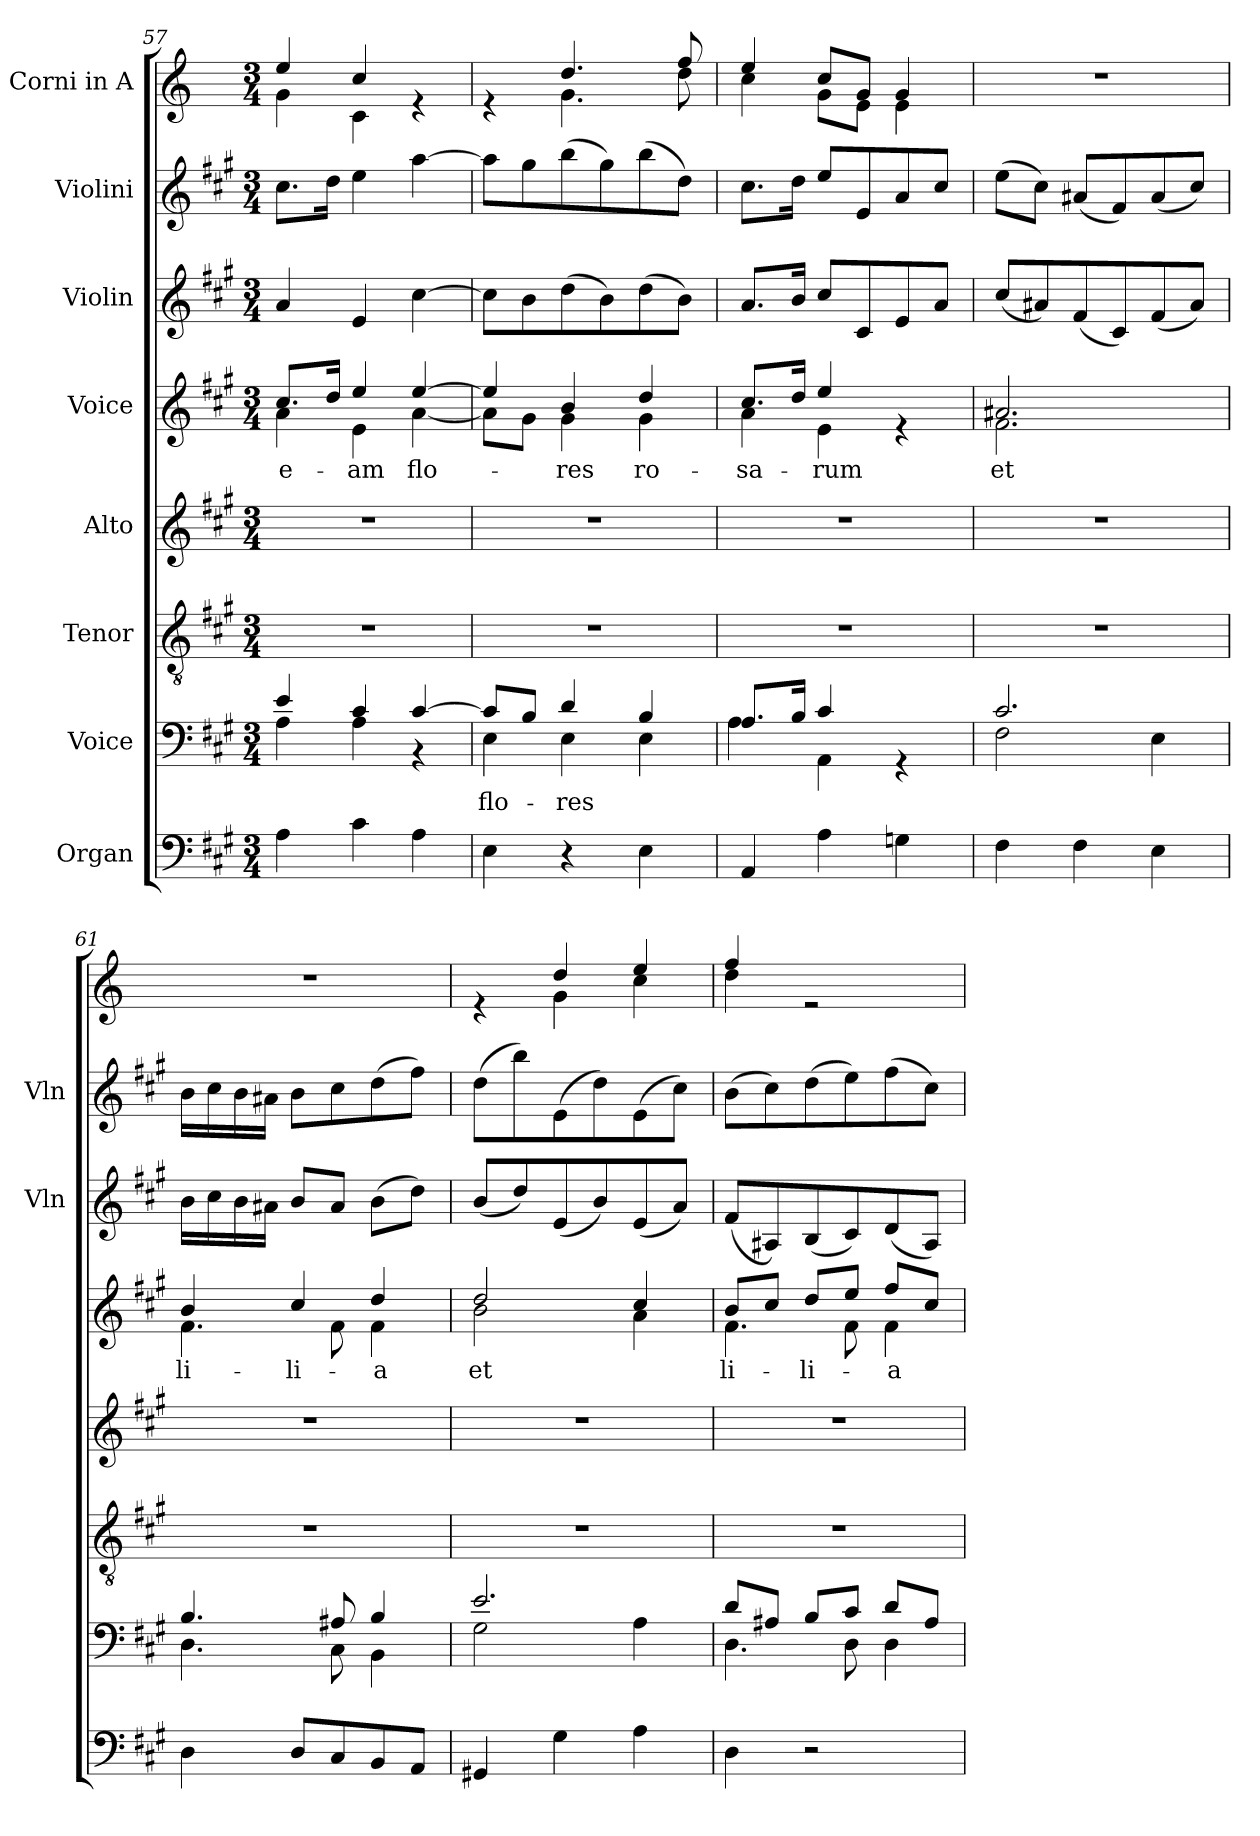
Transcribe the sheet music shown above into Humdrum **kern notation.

**kern	**kern	**text	**kern	**kern	**kern	**text	**kern	**kern	**kern
*part8	*part7	*part7	*part6	*part5	*part4	*part4	*part3	*part2	*part1
*staff8	*staff7	*staff7	*staff6	*staff5	*staff4	*staff4	*staff3	*staff2	*staff1
*I"Organ	*I"Voice	*	*I"Tenor	*I"Alto	*I"Voice	*	*I"Violin	*I"Violini	*I"Corni in A
*	*	*	*	*	*	*	*I'Vln	*I'Vln	*
*clefF4	*clefF4	*	*clefGv2	*clefG2	*clefG2	*	*clefG2	*clefG2	*clefG2
*	*	*	*	*	*	*	*	*	*ITrd2c3
*k[f#c#g#]	*k[f#c#g#]	*	*k[f#c#g#]	*k[f#c#g#]	*k[f#c#g#]	*	*k[f#c#g#]	*k[f#c#g#]	*k[f#c#g#]
*M3/4	*M3/4	*	*M3/4	*M3/4	*M3/4	*	*M3/4	*M3/4	*M3/4
=57	=57	=57	=57	=57	=57	=57	=57	=57	=57
*	*^	*	*	*	*	*	*	*	*
!	!	!	!	!	!	!	!LO:LY:b	!	!	!
*	*	*	*	*	*	*^	*	*	*	*^
4A\	4e/	4A\	.	2.r	2.r	8.cc#/L	4a\	e-	4a/	8.cc#\L	4cc#/	4e\
.	.	.	.	.	.	16dd/Jk	.	.	.	16dd\Jk	.	.
!	!	!	!	!	!	!	!	!LO:LY:b	!	!	!	!
4c#\	4c#/	4A\	.	.	.	4ee/	4e\	-am	4e/	4ee\	4a/	4A\
!	!	!	!	!	!	!	!	!LO:LY:b	!	!	!	!
4A\	[4c#/	4r	.	.	.	[4ee/	[4a\	flo-	[4cc#\	[4aa\	4re	4ryy
=58	=58	=58	=58	=58	=58	=58	=58	=58	=58	=58	=58	=58
!	!	!	!LO:LY:b	!	!	!	!	!	!	!	!	!
4E\	8c#/L]	4E\	flo-	2.r	2.r	4ee/]	8a\L]	.	8cc#\L]	8aa\L]	4re	4ryy
.	8B/J	.	.	.	.	.	8g#\J	.	8b\	8gg#\	.	.
!	!	!	!LO:LY:b	!	!	!	!	!LO:LY:b	!	!	!	!
4r	4d/	4E\	-res	.	.	4b/	4g#\	-res	(8dd\	(8bb\	4.b/	4.e\
.	.	.	.	.	.	.	.	.	8b\)	8gg#\)	.	.
!	!	!	!	!	!	!	!	!LO:LY:b	!	!	!	!
4E\	4B/	4E\	.	.	.	4dd/	4g#\	ro-	(8dd\	(8bb\	.	.
.	.	.	.	.	.	.	.	.	8b\J)	8dd\J)	8dd/	8b\
=59	=59	=59	=59	=59	=59	=59	=59	=59	=59	=59	=59	=59
!	!	!	!	!	!	!	!	!LO:LY:b	!	!	!	!
4AA/	8.A/L	4A\	.	2.r	2.r	8.cc#/L	4a\	-sa-	8.a/L	8.cc#\L	4cc#/	4a\
.	16B/Jk	.	.	.	.	16dd/Jk	.	.	16b/Jk	16dd\Jk	.	.
!	!	!	!	!	!	!	!	!LO:LY:b	!	!	!	!
4A\	4c#/	4AA\	.	.	.	4ee/	4e\	-rum	8cc#/L	8ee/L	8a/L	8e\L
.	.	.	.	.	.	.	.	.	8c#/	8e/	8e/J	8c#\J
4Gn\	4rGG	4ryy	.	.	.	4re	4ryy	.	8e/	8a/	4e/	4c#\
.	.	.	.	.	.	.	.	.	8a/J	8cc#/J	.	.
*	*	*	*	*	*	*	*	*	*	*	*v	*v
=60	=60	=60	=60	=60	=60	=60	=60	=60	=60	=60	=60
!	!	!	!	!	!	!	!	!LO:LY:b	!	!	!
4F#\	2.c#/	2F#\	.	2.r	2.r	2.a#X/	2.f#\	et	(8cc#/L	(8ee\L	2.r
.	.	.	.	.	.	.	.	.	8a#X/)	8cc#\J)	.
4F#\	.	.	.	.	.	.	.	.	(8f#/	(8a#X/L	.
.	.	.	.	.	.	.	.	.	8c#/)	8f#/)	.
4E\	.	4E\	.	.	.	.	.	.	(8f#/	(8a#/	.
.	.	.	.	.	.	.	.	.	8a#/J)	8cc#/J)	.
=61	=61	=61	=61	=61	=61	=61	=61	=61	=61	=61	=61
!	!	!	!	!	!	!	!	!LO:LY:b	!	!	!
4D\	4.B/	4.D\	.	2.r	2.r	4b/	4.f#\	li-	16b\LL	16b\LL	2.r
.	.	.	.	.	.	.	.	.	16cc#\	16cc#\	.
.	.	.	.	.	.	.	.	.	16b\	16b\	.
.	.	.	.	.	.	.	.	.	16a#X\JJ	16a#X\JJ	.
!	!	!	!	!	!	!	!	!LO:LY:b	!	!	!
8D/L	.	.	.	.	.	4cc#/	.	-li-	8b/L	8b\L	.
8C#/	8A#X/	8C#\	.	.	.	.	8f#\	.	8a#/J	8cc#\	.
!	!	!	!	!	!	!	!	!LO:LY:b	!	!	!
8BB/	4B/	4BB\	.	.	.	4dd/	4f#\	-a	(8b\L	(8dd\	.
8AA/J	.	.	.	.	.	.	.	.	8dd\J)	8ff#\J)	.
!!LO:LB:g=z
=62	=62	=62	=62	=62	=62	=62	=62	=62	=62	=62	=62
!	!	!	!	!	!	!	!	!LO:LY:b	!	!	!
*	*	*	*	*	*	*	*	*	*	*	*^
4GG#X/	2.e/	2G#\	.	2.r	2.r	2dd/	2b\	et	(8b/L	(8dd\L	4re	4ryy
.	.	.	.	.	.	.	.	.	8dd/)	8bb\)	.	.
4G#\	.	.	.	.	.	.	.	.	(8e/	(8e\	4b/	4e\
.	.	.	.	.	.	.	.	.	8b/)	8dd\)	.	.
4A\	.	4A\	.	.	.	4cc#/	4a\	.	(8e/	(8e\	4cc#/	4a\
.	.	.	.	.	.	.	.	.	8a/J)	8cc#\J)	.	.
=63	=63	=63	=63	=63	=63	=63	=63	=63	=63	=63	=63	=63
!	!	!	!	!	!	!	!	!LO:LY:b	!	!	!	!
4D\	8d/L	4.D\	.	2.r	2.r	8b/L	4.f#\	li-	(8f#/L	(8b\L	4dd/	4b\
.	8A#X/J	.	.	.	.	8cc#/J	.	.	8A#X/)	8cc#\)	.	.
!	!	!	!	!	!	!	!	!LO:LY:b	!	!	!	!
2r	8B/L	.	.	.	.	8dd/L	.	-li-	(8B/	(8dd\	2re	2ryy
.	8c#/J	8D\	.	.	.	8ee/J	8f#\	.	8c#/)	8ee\)	.	.
!	!	!	!	!	!	!	!	!LO:LY:b	!	!	!	!
.	8d/L	4D\	.	.	.	8ff#/L	4f#\	-a	(8d/	(8ff#\	.	.
.	8A#/J	.	.	.	.	8cc#/J	.	.	8A#/J)	8cc#\J)	.	.
*	*v	*v	*	*	*	*v	*v	*	*	*	*v	*v
=	=	=	=	=	=	=	=	=	=
*-	*-	*-	*-	*-	*-	*-	*-	*-	*-
